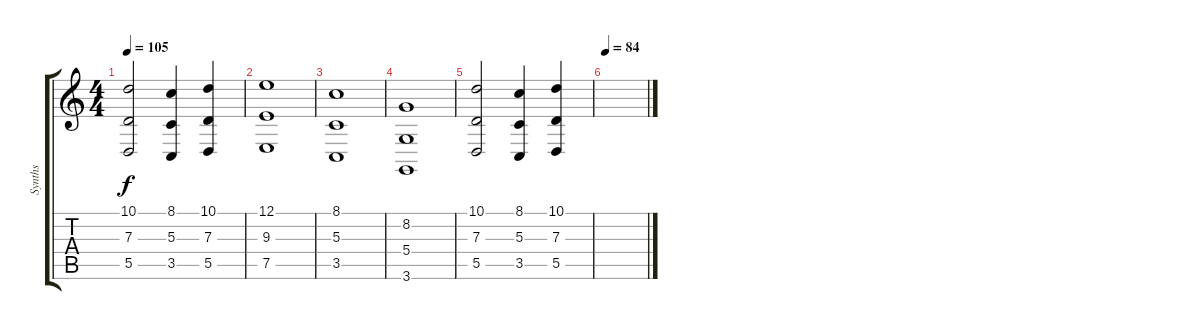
\track ("Synths" "Synths") {instrument synthstrings1}
\staff {score tabs}
\tuning (E4 B3 G3 D3 A2 E2) {hide}
\ts (4 4)
\tempo 105
\clef g2
\ks c
(10.1 7.3 5.5).2{dy f} (8.1 5.3 3.5).4 (10.1 7.3 5.5).4 |
(12.1 9.3 7.5).1 |
(8.1 5.3 3.5).1 |
(8.2 5.4 3.6).1 |
(10.1 7.3 5.5).2 (8.1 5.3 3.5).4 (10.1 7.3 5.5).4 |
\tempo 84
